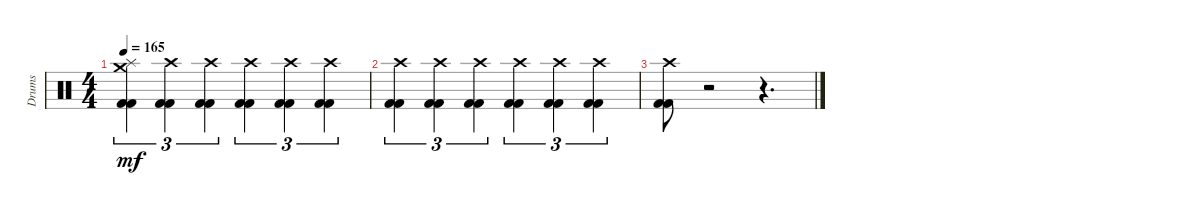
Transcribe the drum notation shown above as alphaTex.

\track ("Drums" "Drums") {instrument percussion}
\staff {score}
\articulation defaults
\ts (4 4)
\tempo 165
\clef neutral
\ks c
("Splash (hit)" "Crash medium (hit)" "Kick (hit) 2" "Kick (hit) 2").4{tu (3 2) dy mf} ("Crash high (hit)" "Kick (hit) 2" "Kick (hit) 2").4{tu (3 2)} ("Crash high (hit)" "Kick (hit) 2" "Kick (hit) 2").4{tu (3 2)} ("Crash high (hit)" "Kick (hit) 2" "Kick (hit) 2").4{tu (3 2)} ("Crash high (hit)" "Kick (hit) 2" "Kick (hit) 2").4{tu (3 2)} ("Crash high (hit)" "Kick (hit) 2" "Kick (hit) 2").4{tu (3 2)} |
("Crash high (hit)" "Kick (hit) 2" "Kick (hit) 2").4{tu (3 2)} ("Crash high (hit)" "Kick (hit) 2" "Kick (hit) 2").4{tu (3 2)} ("Crash high (hit)" "Kick (hit) 2" "Kick (hit) 2").4{tu (3 2)} ("Crash high (hit)" "Kick (hit) 2" "Kick (hit) 2").4{tu (3 2)} ("Crash high (hit)" "Kick (hit) 2" "Kick (hit) 2").4{tu (3 2)} ("Crash high (hit)" "Kick (hit) 2" "Kick (hit) 2").4{tu (3 2)} |
("Crash high (hit)" "Kick (hit) 2" "Kick (hit) 2").8 r.2{volume 0} r.4{d}
